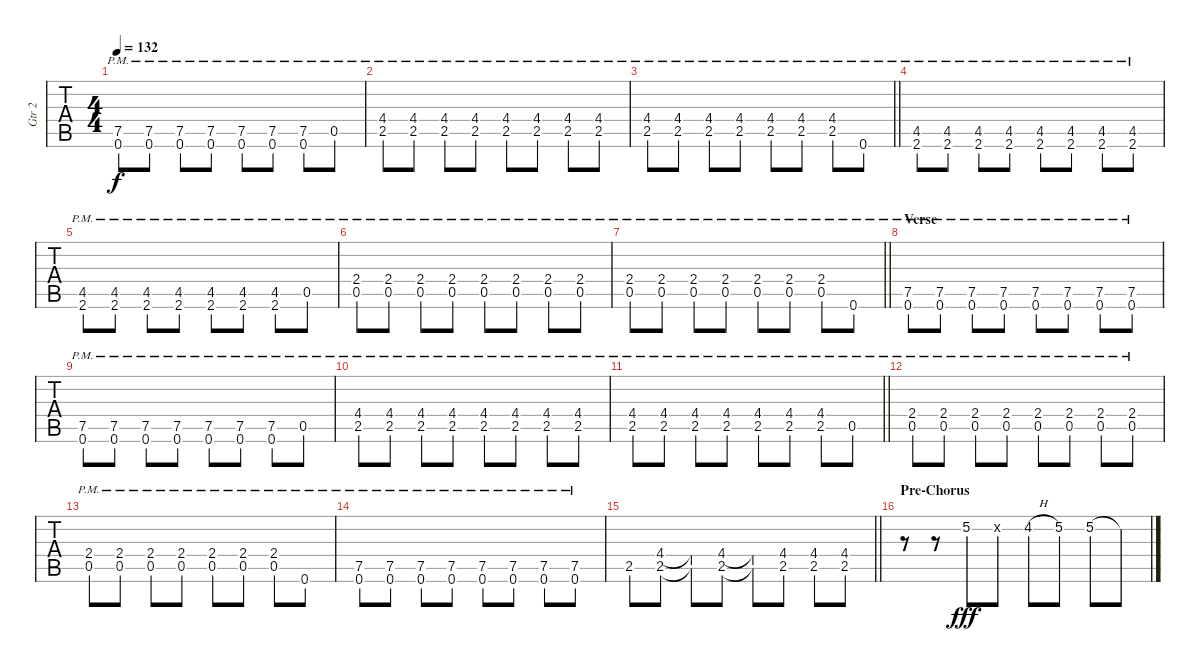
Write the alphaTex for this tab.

\track ("Gtr 2" "Gtr 2") {instrument overdrivenguitar}
\staff {tabs}
\tuning (E4 B3 G3 D3 A2 E2) {hide}
\voice
\ts (4 4)
\tempo 132
\clef g2
\ks c
(7.5{pm} 0.6{pm}).8{dy f} (7.5{pm} 0.6{pm}).8 (7.5{pm} 0.6{pm}).8 (7.5{pm} 0.6{pm}).8 (7.5{pm} 0.6{pm}).8 (7.5{pm} 0.6{pm}).8 (7.5{pm} 0.6{pm}).8 0.5{pm}.8 |
(4.4{pm} 2.5{pm}).8 (4.4{pm} 2.5{pm}).8 (4.4{pm} 2.5{pm}).8 (4.4{pm} 2.5{pm}).8 (4.4{pm} 2.5{pm}).8 (4.4{pm} 2.5{pm}).8 (4.4{pm} 2.5{pm}).8 (4.4{pm} 2.5{pm}).8 |
\barLineRight lightlight
(4.4{pm} 2.5{pm}).8 (4.4{pm} 2.5{pm}).8 (4.4{pm} 2.5{pm}).8 (4.4{pm} 2.5{pm}).8 (4.4{pm} 2.5{pm}).8 (4.4{pm} 2.5{pm}).8 (4.4{pm} 2.5{pm}).8 0.6{pm}.8 |
(4.5{pm} 2.6{pm}).8 (4.5{pm} 2.6{pm}).8 (4.5{pm} 2.6{pm}).8 (4.5{pm} 2.6{pm}).8 (4.5{pm} 2.6{pm}).8 (4.5{pm} 2.6{pm}).8 (4.5{pm} 2.6{pm}).8 (4.5{pm} 2.6{pm}).8 |
(4.5{pm} 2.6{pm}).8 (4.5{pm} 2.6{pm}).8 (4.5{pm} 2.6{pm}).8 (4.5{pm} 2.6{pm}).8 (4.5{pm} 2.6{pm}).8 (4.5{pm} 2.6{pm}).8 (4.5{pm} 2.6{pm}).8 0.5{pm}.8 |
(2.4{pm} 0.5{pm}).8 (2.4{pm} 0.5{pm}).8 (2.4{pm} 0.5{pm}).8 (2.4{pm} 0.5{pm}).8 (2.4{pm} 0.5{pm}).8 (2.4{pm} 0.5{pm}).8 (2.4{pm} 0.5{pm}).8 (2.4{pm} 0.5{pm}).8 |
\barLineRight lightlight
(2.4{pm} 0.5{pm}).8 (2.4{pm} 0.5{pm}).8 (2.4{pm} 0.5{pm}).8 (2.4{pm} 0.5{pm}).8 (2.4{pm} 0.5{pm}).8 (2.4{pm} 0.5{pm}).8 (2.4{pm} 0.5{pm}).8 0.6{pm}.8 |
\section ("" "Verse")
(7.5{pm} 0.6{pm}).8 (7.5{pm} 0.6{pm}).8 (7.5{pm} 0.6{pm}).8 (7.5{pm} 0.6{pm}).8 (7.5{pm} 0.6{pm}).8 (7.5{pm} 0.6{pm}).8 (7.5{pm} 0.6{pm}).8 (7.5{pm} 0.6{pm}).8 |
(7.5{pm} 0.6{pm}).8 (7.5{pm} 0.6{pm}).8 (7.5{pm} 0.6{pm}).8 (7.5{pm} 0.6{pm}).8 (7.5{pm} 0.6{pm}).8 (7.5{pm} 0.6{pm}).8 (7.5{pm} 0.6{pm}).8 0.5{pm}.8 |
(4.4{pm} 2.5{pm}).8 (4.4{pm} 2.5{pm}).8 (4.4{pm} 2.5{pm}).8 (4.4{pm} 2.5{pm}).8 (4.4{pm} 2.5{pm}).8 (4.4{pm} 2.5{pm}).8 (4.4{pm} 2.5{pm}).8 (4.4{pm} 2.5{pm}).8 |
\barLineRight lightlight
(4.4{pm} 2.5{pm}).8 (4.4{pm} 2.5{pm}).8 (4.4{pm} 2.5{pm}).8 (4.4{pm} 2.5{pm}).8 (4.4{pm} 2.5{pm}).8 (4.4{pm} 2.5{pm}).8 (4.4{pm} 2.5{pm}).8 0.5{pm}.8 |
(2.4{pm} 0.5{pm}).8 (2.4{pm} 0.5{pm}).8 (2.4{pm} 0.5{pm}).8 (2.4{pm} 0.5{pm}).8 (2.4{pm} 0.5{pm}).8 (2.4{pm} 0.5{pm}).8 (2.4{pm} 0.5{pm}).8 (2.4{pm} 0.5{pm}).8 |
(2.4{pm} 0.5{pm}).8 (2.4{pm} 0.5{pm}).8 (2.4{pm} 0.5{pm}).8 (2.4{pm} 0.5{pm}).8 (2.4{pm} 0.5{pm}).8 (2.4{pm} 0.5{pm}).8 (2.4{pm} 0.5{pm}).8 0.6{pm}.8 |
(7.5{pm} 0.6{pm}).8 (7.5{pm} 0.6{pm}).8 (7.5{pm} 0.6{pm}).8 (7.5{pm} 0.6{pm}).8 (7.5{pm} 0.6{pm}).8 (7.5{pm} 0.6{pm}).8 (7.5{pm} 0.6{pm}).8 (7.5{pm} 0.6{pm}).8 |
\barLineRight lightlight
2.5.8 (4.4 2.5).8 (4.4{t} 2.5{t}).8 (4.4 2.5).8 (4.4{t} 2.5{t}).8 (4.4 2.5).8 (4.4 2.5).8 (4.4 2.5).8 |
\section ("" "Pre-Chorus")
r.8 r.8 5.2.8{dy fff} 0.2{x}.8 4.2{h}.8 5.2.8 5.2.8 5.2{t}.8
\voice
\clef g2
\ottava regular
\simile none
\ks c
|
|
\barLineRight lightlight
|
|
|
|
\barLineRight lightlight
|
|
|
|
\barLineRight lightlight
|
|
|
|
\barLineRight lightlight
|
r.8 r.8 5.2.8 0.2{x}.8 4.2{h}.8 5.2.8 5.2.8 5.2{t}.8
